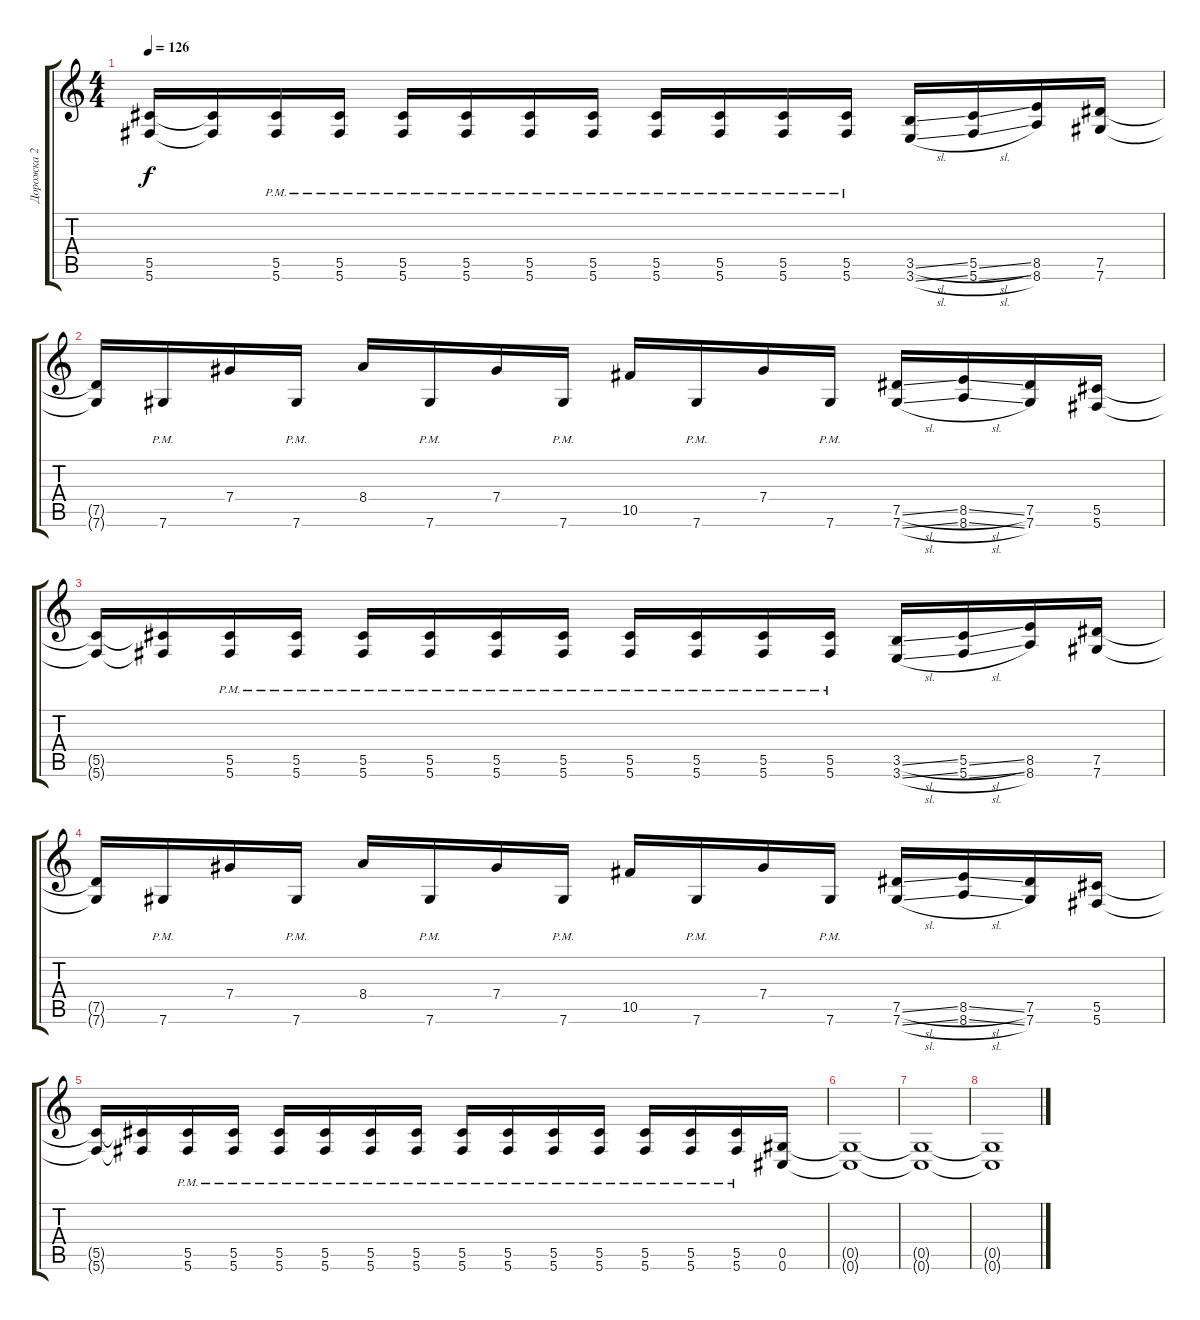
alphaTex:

\track ("Дорожка 2" "Дорожка 2") {instrument distortionguitar}
\staff {score tabs}
\tuning (Eb4 Bb3 Gb3 Db3 Ab2 Db2) {hide}
\ts (4 4)
\tempo 126
\clef g2
\ks c
(5.5{t} 5.6{t}).16{dy f} (5.5{t} 5.6{t}).16 (5.5{pm} 5.6{pm}).16 (5.5{pm} 5.6{pm}).16 (5.5{pm} 5.6{pm}).16 (5.5{pm} 5.6{pm}).16 (5.5{pm} 5.6{pm}).16 (5.5{pm} 5.6{pm}).16 (5.5{pm} 5.6{pm}).16 (5.5{pm} 5.6{pm}).16 (5.5{pm} 5.6{pm}).16 (5.5{pm} 5.6{pm}).16 (3.5{sl} 3.6{sl}).16 (5.5{sl} 5.6{sl}).16 (8.5 8.6).16 (7.5 7.6).16 |
(7.5{t} 7.6{t}).16 7.6{pm}.16 7.4.16 7.6{pm}.16 8.4.16 7.6{pm}.16 7.4.16 7.6{pm}.16 10.5.16 7.6{pm}.16 7.4.16 7.6{pm}.16 (7.5{sl} 7.6{sl}).16 (8.5{sl} 8.6{sl}).16 (7.5 7.6).16 (5.5 5.6).16 |
(5.5{t} 5.6{t}).16 (5.5{t} 5.6{t}).16 (5.5{pm} 5.6{pm}).16 (5.5{pm} 5.6{pm}).16 (5.5{pm} 5.6{pm}).16 (5.5{pm} 5.6{pm}).16 (5.5{pm} 5.6{pm}).16 (5.5{pm} 5.6{pm}).16 (5.5{pm} 5.6{pm}).16 (5.5{pm} 5.6{pm}).16 (5.5{pm} 5.6{pm}).16 (5.5{pm} 5.6{pm}).16 (3.5{sl} 3.6{sl}).16 (5.5{sl} 5.6{sl}).16 (8.5 8.6).16 (7.5 7.6).16 |
(7.5{t} 7.6{t}).16 7.6{pm}.16 7.4.16 7.6{pm}.16 8.4.16 7.6{pm}.16 7.4.16 7.6{pm}.16 10.5.16 7.6{pm}.16 7.4.16 7.6{pm}.16 (7.5{sl} 7.6{sl}).16 (8.5{sl} 8.6{sl}).16 (7.5 7.6).16 (5.5 5.6).16 |
(5.5{t} 5.6{t}).16 (5.5{t} 5.6{t}).16 (5.5{pm} 5.6{pm}).16 (5.5{pm} 5.6{pm}).16 (5.5{pm} 5.6{pm}).16 (5.5{pm} 5.6{pm}).16 (5.5{pm} 5.6{pm}).16 (5.5{pm} 5.6{pm}).16 (5.5{pm} 5.6{pm}).16 (5.5{pm} 5.6{pm}).16 (5.5{pm} 5.6{pm}).16 (5.5{pm} 5.6{pm}).16 (5.5{pm} 5.6{pm}).16 (5.5{pm} 5.6{pm}).16 (5.5{pm} 5.6{pm}).16 (0.5 0.6).16 |
(0.5{t} 0.6{t}).1 |
(0.5{t} 0.6{t}).1 |
(0.5{t} 0.6{t}).1
